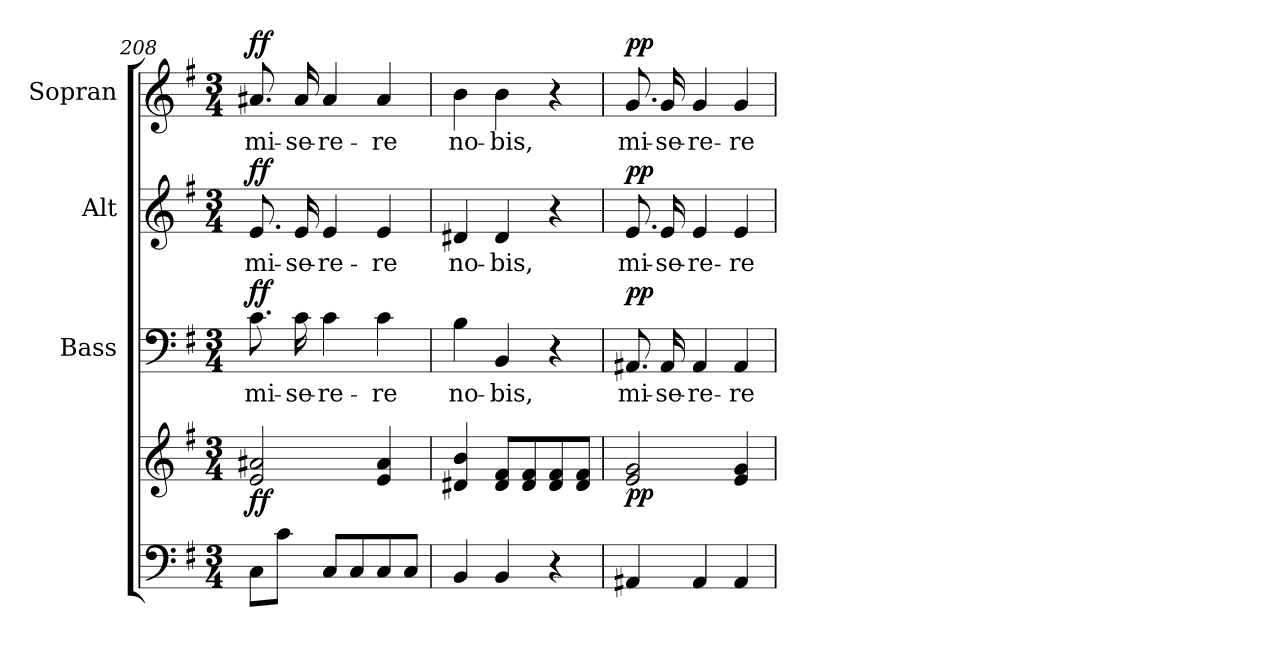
**kern	**kern	**dynam	**kern	**text	**dynam	**kern	**text	**dynam	**kern	**text	**dynam
*part4	*part4	*part4	*part3	*part3	*part3	*part2	*part2	*part2	*part1	*part1	*part1
*staff5	*staff4	*staff4/5	*staff3	*staff3	*staff3	*staff2	*staff2	*staff2	*staff1	*staff1	*staff1
*	*	*	*I"Bass	*	*	*I"Alt	*	*	*I"Sopran	*	*
*	*	*	*I'B.	*	*	*I'A.	*	*	*I'S.	*	*
!!LO:LB:g=z
*clefF4	*clefG2	*	*clefF4	*	*	*clefG2	*	*	*clefG2	*	*
*k[f#]	*k[f#]	*	*k[f#]	*	*	*k[f#]	*	*	*k[f#]	*	*
*G:	*G:	*	*G:	*	*	*G:	*	*	*G:	*	*
*M3/4	*M3/4	*	*M3/4	*	*	*M3/4	*	*	*M3/4	*	*
=208	=208	=208	=208	=208	=208	=208	=208	=208	=208	=208	=208
!	!	!LO:DY:b	!	!LO:LY:b	!LO:DY:a	!	!LO:LY:b	!LO:DY:a	!	!LO:LY:b	!LO:DY:a
8C\L	2e/ 2a#X/	ff	8.c\	mi-	ff	8.e/	mi-	ff	8.a#X/	mi-	ff
8c\J	.	.	.	.	.	.	.	.	.	.	.
!	!	!	!	!LO:LY:b	!	!	!LO:LY:b	!	!	!LO:LY:b	!
.	.	.	16c\	-se-	.	16e/	-se-	.	16a#/	-se-	.
!	!	!	!	!LO:LY:b	!	!	!LO:LY:b	!	!	!LO:LY:b	!
8C/L	.	.	4c\	-re-	.	4e/	-re-	.	4a#/	-re-	.
8C/	.	.	.	.	.	.	.	.	.	.	.
!	!	!	!	!LO:LY:b	!	!	!LO:LY:b	!	!	!LO:LY:b	!
8C/	4e/ 4a#/	.	4c\	-re	.	4e/	-re	.	4a#/	-re	.
8C/J	.	.	.	.	.	.	.	.	.	.	.
=209	=209	=209	=209	=209	=209	=209	=209	=209	=209	=209	=209
!	!	!	!	!LO:LY:b	!	!	!LO:LY:b	!	!	!LO:LY:b	!
4BB/	4d#X/ 4b/	.	4B\	no-	.	4d#X/	no-	.	4b\	no-	.
!	!	!	!	!LO:LY:b	!	!	!LO:LY:b	!	!	!LO:LY:b	!
4BB/	8d#/ 8f#/L	.	4BB/	-bis,	.	4d#/	-bis,	.	4b\	-bis,	.
.	8d#/ 8f#/	.	.	.	.	.	.	.	.	.	.
4r	8d#/ 8f#/	.	4r	.	.	4r	.	.	4r	.	.
.	8d#/ 8f#/J	.	.	.	.	.	.	.	.	.	.
=210	=210	=210	=210	=210	=210	=210	=210	=210	=210	=210	=210
!	!	!LO:DY:b	!	!LO:LY:b	!LO:DY:a	!	!LO:LY:b	!LO:DY:a	!	!LO:LY:b	!LO:DY:a
4AA#X/	2e/ 2g/	pp	8.AA#X/	mi-	pp	8.e/	mi-	pp	8.g/	mi-	pp
!	!	!	!	!LO:LY:b	!	!	!LO:LY:b	!	!	!LO:LY:b	!
.	.	.	16AA#/	-se-	.	16e/	-se-	.	16g/	-se-	.
!	!	!	!	!LO:LY:b	!	!	!LO:LY:b	!	!	!LO:LY:b	!
4AA#/	.	.	4AA#/	-re-	.	4e/	-re-	.	4g/	-re-	.
!	!	!	!	!LO:LY:b	!	!	!LO:LY:b	!	!	!LO:LY:b	!
4AA#/	4e/ 4g/	.	4AA#/	-re	.	4e/	-re	.	4g/	-re	.
=	=	=	=	=	=	=	=	=	=	=	=
*-	*-	*-	*-	*-	*-	*-	*-	*-	*-	*-	*-
